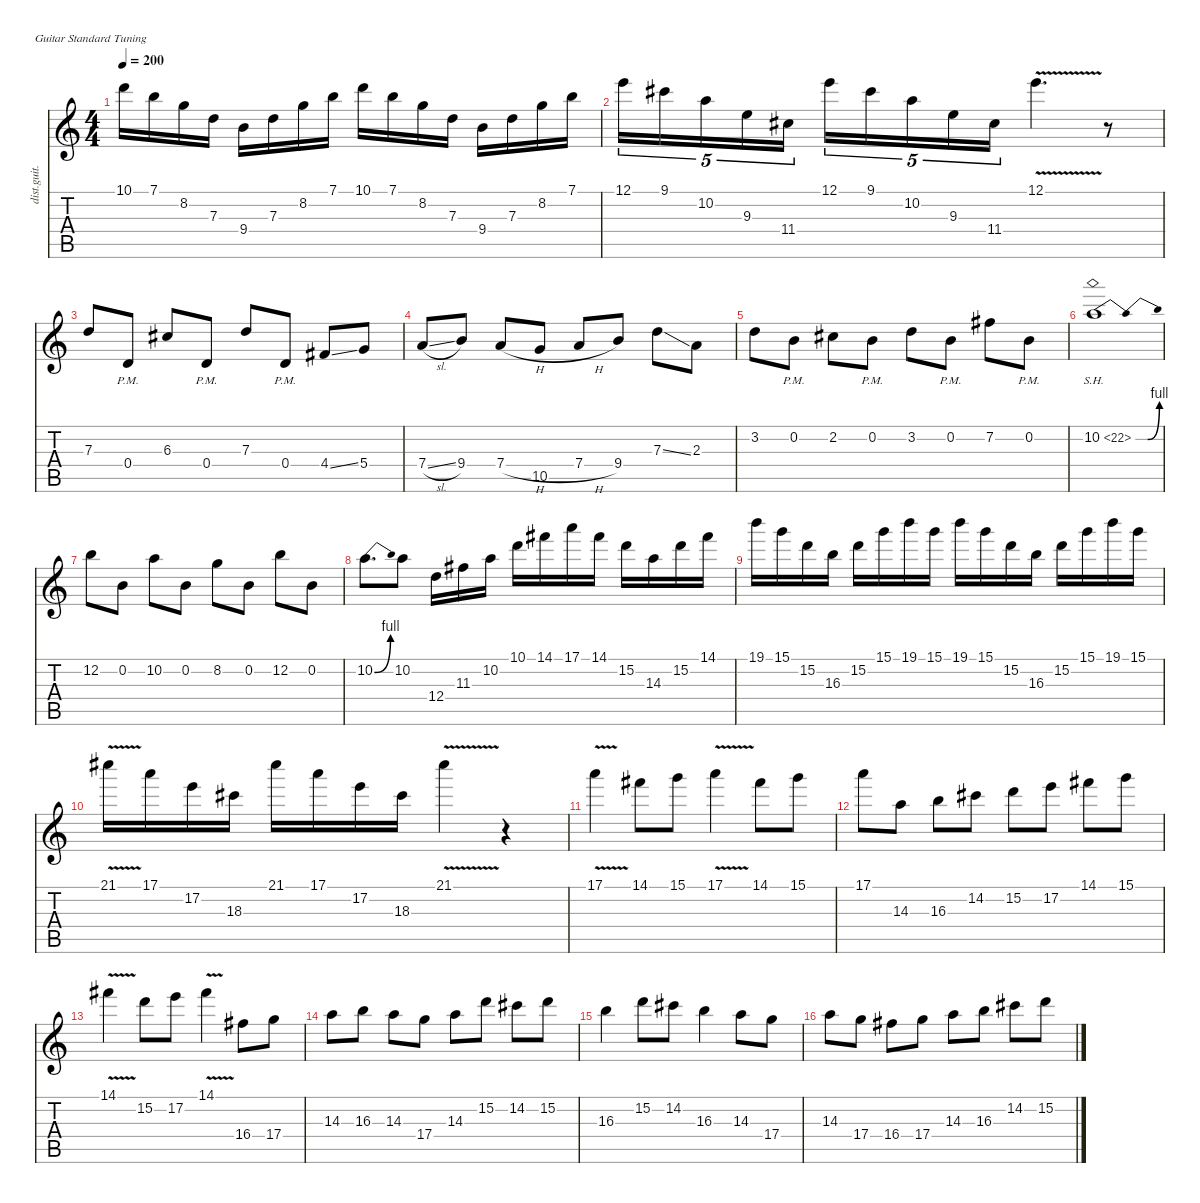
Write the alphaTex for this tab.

\defaultSystemsLayout 4
\hideDynamics
\bracketExtendMode nobrackets
\track ("Guitar Player" "dist.guit.") {instrument distortionguitar}
\staff {score tabs}
\tuning (E4 B3 G3 D3 A2 E2)
\ts (4 4)
\tempo 200
\clef g2
\ks c
10.1.16{dy f beam Down} 7.1.16{beam Down} 8.2.16{beam Down} 7.3.16{beam Down} 9.4.16{beam Down} 7.3.16{beam Down} 8.2.16{beam Down} 7.1.16{beam Down} 10.1.16{beam Down} 7.1.16{beam Down} 8.2.16{beam Down} 7.3.16{beam Down} 9.4.16{beam Down} 7.3.16{beam Down} 8.2.16{beam Down} 7.1.16{beam Down} |
12.1.16{tu (5 4) beam Down} 9.1{acc #}.16{tu (5 4) beam Down} 10.2.16{tu (5 4) beam Down} 9.3.16{tu (5 4) beam Down} 11.4{acc #}.16{tu (5 4) beam Down} 12.1.16{tu (5 4) beam Down} 9.1{acc #}.16{tu (5 4) beam Down} 10.2.16{tu (5 4) beam Down} 9.3.16{tu (5 4) beam Down} 11.4{acc #}.16{tu (5 4) beam Down} 12.1{v}.4{d beam Down} r.8{beam Down} |
7.3.8{beam Up} 0.4{pm}.8{beam Up} 6.3{acc #}.8{beam Up} 0.4{pm}.8{beam Up} 7.3.8{beam Up} 0.4{pm}.8{beam Up} 4.4{ss acc #}.8{beam Up} 5.4.8{beam Up} |
7.4{sl}.8{beam Up} 9.4.8{beam Up} 7.4{h}.8{beam Up} 10.5.8{beam Up} 7.4{h}.8{beam Up} 9.4.8{beam Up} 7.3{ss}.8{beam Down} 2.3.8{beam Down} |
3.2.8{beam Down} 0.2{pm}.8{beam Down} 2.2{acc #}.8{beam Down} 0.2{pm}.8{beam Down} 3.2.8{beam Down} 0.2{pm}.8{beam Down} 7.2{acc #}.8{beam Down} 0.2{pm}.8{beam Down} |
10.2{be (bendrelease 0 0 17.0000004 4 48.999998399999996 4 7.999999799999999 0) sh 12}.1{beam Down} |
12.2.8{beam Down} 0.2.8{beam Down} 10.2.8{beam Down} 0.2.8{beam Down} 8.2.8{beam Down} 0.2.8{beam Down} 12.2.8{beam Down} 0.2.8{beam Down} |
10.2{be (bend 0 0 30 4)}.8{d beam Down} 10.2.8{beam Down} 12.4.16{beam Down} 11.3{acc #}.16{beam Down} 10.2.16{beam Down} 10.1.16{beam Down} 14.1{acc #}.16{beam Down} 17.1.16{beam Down} 14.1{acc #}.16{beam Down} 15.2.16{beam Down} 14.3.16{beam Down} 15.2.16{beam Down} 14.1{acc #}.16{beam Down} |
19.1.16{beam Down} 15.1.16{beam Down} 15.2.16{beam Down} 16.3.16{beam Down} 15.2.16{beam Down} 15.1.16{beam Down} 19.1.16{beam Down} 15.1.16{beam Down} 19.1.16{beam Down} 15.1.16{beam Down} 15.2.16{beam Down} 16.3.16{beam Down} 15.2.16{beam Down} 15.1.16{beam Down} 19.1.16{beam Down} 15.1.16{beam Down} |
21.1{v acc #}.16{beam Down} 17.1.16{beam Down} 17.2.16{beam Down} 18.3{acc #}.16{beam Down} 21.1{acc #}.16{beam Down} 17.1.16{beam Down} 17.2.16{beam Down} 18.3{acc #}.16{beam Down} 21.1{v acc #}.4{beam Down} r.4{beam Down} |
17.1{v}.4{beam Down} 14.1{acc #}.8{beam Down} 15.1.8{beam Down} 17.1{v}.4{beam Down} 14.1{acc #}.8{beam Down} 15.1.8{beam Down} |
17.1.8{beam Down} 14.3.8{beam Down} 16.3.8{beam Down} 14.2{acc #}.8{beam Down} 15.2.8{beam Down} 17.2.8{beam Down} 14.1{acc #}.8{beam Down} 15.1.8{beam Down} |
14.1{v acc #}.4{beam Down} 15.2.8{beam Down} 17.2.8{beam Down} 14.1{v acc #}.4{beam Down} 16.4{acc #}.8{beam Down} 17.4.8{beam Down} |
14.3.8{beam Down} 16.3.8{beam Down} 14.3.8{beam Down} 17.4.8{beam Down} 14.3.8{beam Down} 15.2.8{beam Down} 14.2{acc #}.8{beam Down} 15.2.8{beam Down} |
16.3.4{beam Down} 15.2.8{beam Down} 14.2{acc #}.8{beam Down} 16.3.4{beam Down} 14.3.8{beam Down} 17.4.8{beam Down} |
14.3.8{beam Down} 17.4.8{beam Down} 16.4{acc #}.8{beam Down} 17.4.8{beam Down} 14.3.8{beam Down} 16.3.8{beam Down} 14.2{acc #}.8{beam Down} 15.2.8{beam Down}
